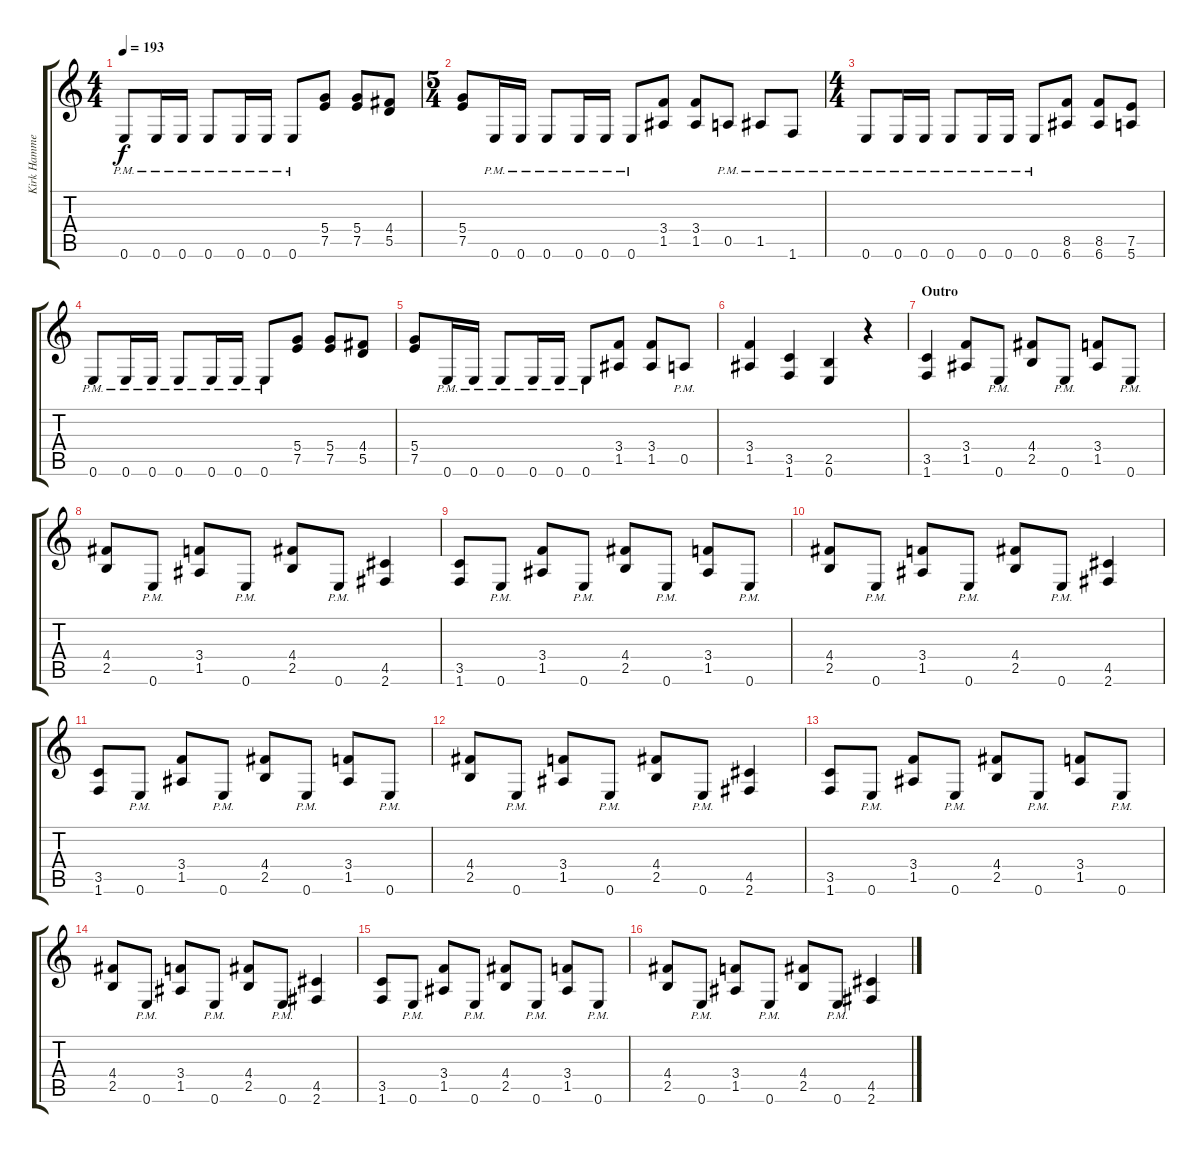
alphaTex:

\track ("Kirk Hammett - Lead Guitar" "Kirk Hamme") {instrument distortionguitar}
\staff {score tabs}
\tuning (E4 B3 G3 D3 A2 E2) {hide}
\ts (4 4)
\tempo 193
\clef g2
\ks c
0.6{pm}.8{dy f} 0.6{pm}.16 0.6{pm}.16 0.6{pm}.8 0.6{pm}.16 0.6{pm}.16 0.6{pm}.8 (5.4 7.5).8 (5.4 7.5).8 (4.4 5.5).8 |
\ts (5 4)
(5.4 7.5).8 0.6{pm}.16 0.6{pm}.16 0.6{pm}.8 0.6{pm}.16 0.6{pm}.16 0.6{pm}.8 (3.4 1.5).8 (3.4 1.5).8 0.5{pm}.8 1.5{pm}.8 1.6{pm}.8 |
\ts (4 4)
0.6{pm}.8 0.6{pm}.16 0.6{pm}.16 0.6{pm}.8 0.6{pm}.16 0.6{pm}.16 0.6{pm}.8 (8.5 6.6).8 (8.5 6.6).8 (7.5 5.6).8 |
0.6{pm}.8 0.6{pm}.16 0.6{pm}.16 0.6{pm}.8 0.6{pm}.16 0.6{pm}.16 0.6{pm}.8 (5.4 7.5).8 (5.4 7.5).8 (4.4 5.5).8 |
(5.4 7.5).8 0.6{pm}.16 0.6{pm}.16 0.6{pm}.8 0.6{pm}.16 0.6{pm}.16 0.6{pm}.8 (3.4 1.5).8 (3.4 1.5).8 0.5{pm}.8 |
(3.4 1.5).4 (3.5 1.6).4 (2.5 0.6).4 r.4 |
\section ("" "Outro")
(3.5 1.6).4 (3.4 1.5).8 0.6{pm}.8 (4.4 2.5).8 0.6{pm}.8 (3.4 1.5).8 0.6{pm}.8 |
(4.4 2.5).8 0.6{pm}.8 (3.4 1.5).8 0.6{pm}.8 (4.4 2.5).8 0.6{pm}.8 (4.5 2.6).4 |
(3.5 1.6).8 0.6{pm}.8 (3.4 1.5).8 0.6{pm}.8 (4.4 2.5).8 0.6{pm}.8 (3.4 1.5).8 0.6{pm}.8 |
(4.4 2.5).8 0.6{pm}.8 (3.4 1.5).8 0.6{pm}.8 (4.4 2.5).8 0.6{pm}.8 (4.5 2.6).4 |
(3.5 1.6).8 0.6{pm}.8 (3.4 1.5).8 0.6{pm}.8 (4.4 2.5).8 0.6{pm}.8 (3.4 1.5).8 0.6{pm}.8 |
(4.4 2.5).8 0.6{pm}.8 (3.4 1.5).8 0.6{pm}.8 (4.4 2.5).8 0.6{pm}.8 (4.5 2.6).4 |
(3.5 1.6).8 0.6{pm}.8 (3.4 1.5).8 0.6{pm}.8 (4.4 2.5).8 0.6{pm}.8 (3.4 1.5).8 0.6{pm}.8 |
(4.4 2.5).8 0.6{pm}.8 (3.4 1.5).8 0.6{pm}.8 (4.4 2.5).8 0.6{pm}.8 (4.5 2.6).4 |
(3.5 1.6).8 0.6{pm}.8 (3.4 1.5).8 0.6{pm}.8 (4.4 2.5).8 0.6{pm}.8 (3.4 1.5).8 0.6{pm}.8 |
(4.4 2.5).8 0.6{pm}.8 (3.4 1.5).8 0.6{pm}.8 (4.4 2.5).8 0.6{pm}.8 (4.5 2.6).4
